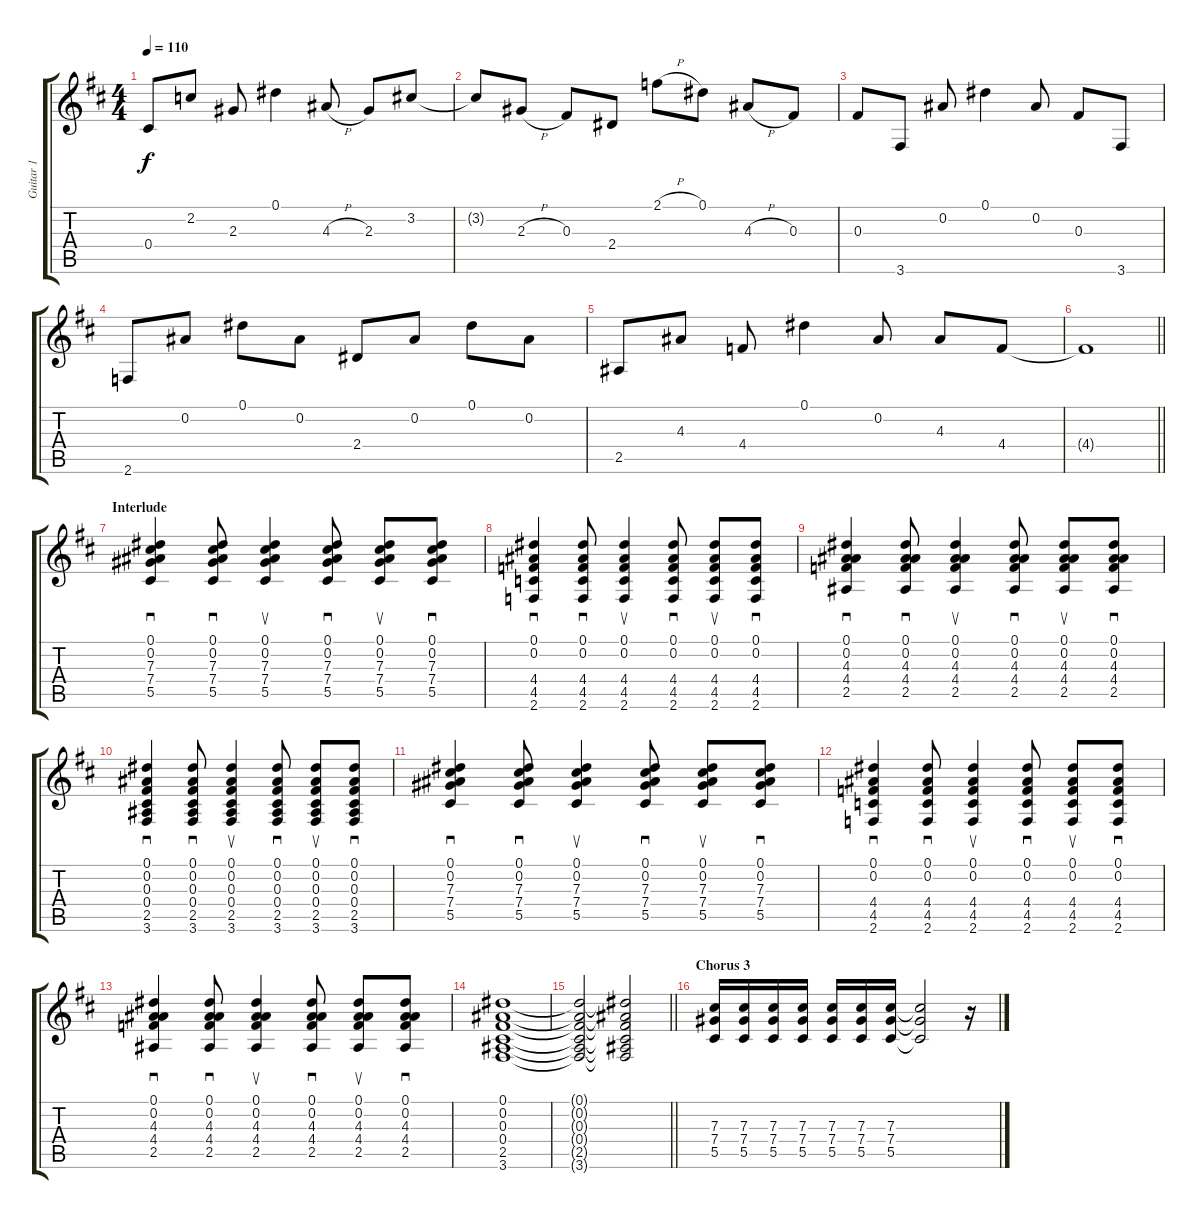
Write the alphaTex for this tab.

\track ("Guitar 1" "Guitar 1") {instrument acousticguitarsteel}
\staff {score tabs}
\tuning (Eb4 Bb3 Gb3 Db3 Ab2 Eb2) {hide}
\ts (4 4)
\tempo 110
\clef g2
\ks d
0.4.8{dy f} 2.2.8 2.3.8 0.1.4 4.3{h}.8 2.3.8 3.2.8 |
3.2{t}.8 2.3{h}.8 0.3.8 2.4.8 2.1{h}.8 0.1.8 4.3{h}.8 0.3.8 |
0.3.8 3.6.8 0.2.8 0.1.4 0.2.8 0.3.8 3.6.8 |
2.6.8 0.2.8 0.1.8 0.2.8 2.4.8 0.2.8 0.1.8 0.2.8 |
2.5.8 4.3.8 4.4.8 0.1.4 0.2.8 4.3.8 4.4.8 |
\barLineRight lightlight
4.4{t}.1 |
\section ("" "Interlude")
(0.1 0.2 7.3 7.4 5.5).4{sd} (0.1 0.2 7.3 7.4 5.5).8{sd} (0.1 0.2 7.3 7.4 5.5).4{su} (0.1 0.2 7.3 7.4 5.5).8{sd} (0.1 0.2 7.3 7.4 5.5).8{su} (0.1 0.2 7.3 7.4 5.5).8{sd} |
(0.1 0.2 4.4 4.5 2.6).4{sd} (0.1 0.2 4.4 4.5 2.6).8{sd} (0.1 0.2 4.4 4.5 2.6).4{su} (0.1 0.2 4.4 4.5 2.6).8{sd} (0.1 0.2 4.4 4.5 2.6).8{su} (0.1 0.2 4.4 4.5 2.6).8{sd} |
(0.1 0.2 4.3 4.4 2.5).4{sd} (0.1 0.2 4.3 4.4 2.5).8{sd} (0.1 0.2 4.3 4.4 2.5).4{su} (0.1 0.2 4.3 4.4 2.5).8{sd} (0.1 0.2 4.3 4.4 2.5).8{su} (0.1 0.2 4.3 4.4 2.5).8{sd} |
(0.1 0.2 0.3 0.4 2.5 3.6).4{sd} (0.1 0.2 0.3 0.4 2.5 3.6).8{sd} (0.1 0.2 0.3 0.4 2.5 3.6).4{su} (0.1 0.2 0.3 0.4 2.5 3.6).8{sd} (0.1 0.2 0.3 0.4 2.5 3.6).8{su} (0.1 0.2 0.3 0.4 2.5 3.6).8{sd} |
(0.1 0.2 7.3 7.4 5.5).4{sd} (0.1 0.2 7.3 7.4 5.5).8{sd} (0.1 0.2 7.3 7.4 5.5).4{su} (0.1 0.2 7.3 7.4 5.5).8{sd} (0.1 0.2 7.3 7.4 5.5).8{su} (0.1 0.2 7.3 7.4 5.5).8{sd} |
(0.1 0.2 4.4 4.5 2.6).4{sd} (0.1 0.2 4.4 4.5 2.6).8{sd} (0.1 0.2 4.4 4.5 2.6).4{su} (0.1 0.2 4.4 4.5 2.6).8{sd} (0.1 0.2 4.4 4.5 2.6).8{su} (0.1 0.2 4.4 4.5 2.6).8{sd} |
(0.1 0.2 4.3 4.4 2.5).4{sd} (0.1 0.2 4.3 4.4 2.5).8{sd} (0.1 0.2 4.3 4.4 2.5).4{su} (0.1 0.2 4.3 4.4 2.5).8{sd} (0.1 0.2 4.3 4.4 2.5).8{su} (0.1 0.2 4.3 4.4 2.5).8{sd} |
(0.1 0.2 0.3 0.4 2.5 3.6).1 |
\barLineRight lightlight
(0.1{t} 0.2{t} 0.3{t} 0.4{t} 2.5{t} 3.6{t}).2 (0.1{t} 0.2{t} 0.3{t} 0.4{t} 2.5{t} 3.6{t}).2{volume 16 instrument overdrivenguitar} |
\section ("" "Chorus 3")
(7.3 7.4 5.5).16{volume 14 instrument overdrivenguitar} (7.3 7.4 5.5).16 (7.3 7.4 5.5).16 (7.3 7.4 5.5).16 (7.3 7.4 5.5).16 (7.3 7.4 5.5).16 (7.3 7.4 5.5).16 (7.3{t} 7.4{t} 5.5{t}).2 r.16
